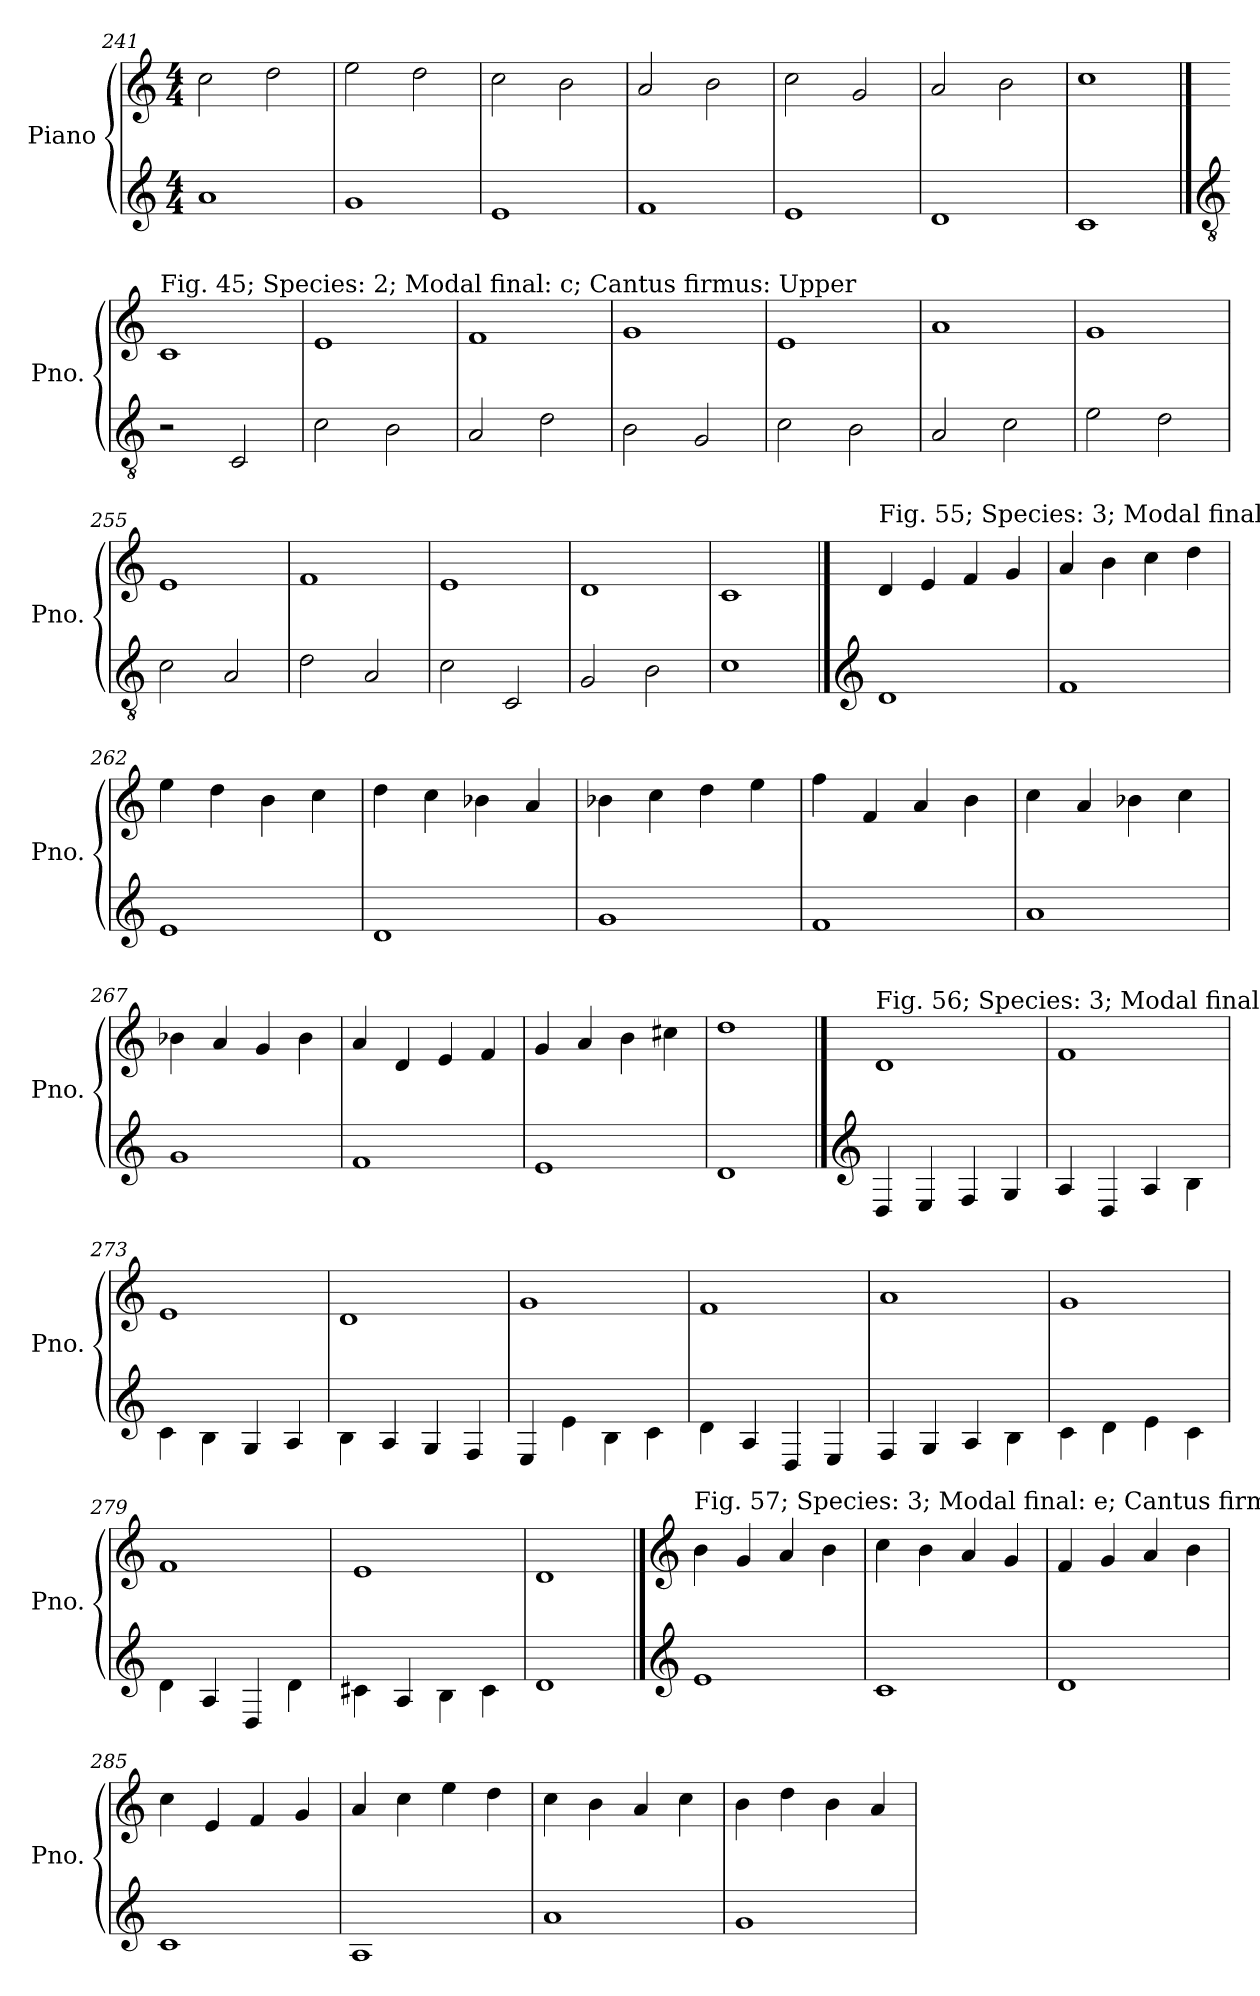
**kern	**kern
*part1	*part1
*staff2	*staff1
*I"Piano	*
*I'Pno.	*
*clefG2	*clefG2
*k[]	*k[]
*M4/4	*M4/4
=241	=241
1a	2cc\
.	2dd\
=242	=242
1g	2ee\
.	2dd\
=243	=243
1e	2cc\
.	2b\
=244	=244
1f	2a/
.	2b\
=245	=245
1e	2cc\
.	2g/
=246	=246
1d	2a/
.	2b\
=247	=247
1c	1cc
!!LO:LB:g=z
==248	==248
*clefGv2	*
!	!LO:TX:a:t=Fig. 45; Species&colon; 2; Modal final&colon; c; Cantus firmus&colon; Upper
2r	1c
2C/	.
=249	=249
2c\	1e
2B\	.
=250	=250
2A/	1f
2d\	.
=251	=251
2B\	1g
2G/	.
=252	=252
2c\	1e
2B\	.
=253	=253
2A/	1a
2c\	.
=254	=254
2e\	1g
2d\	.
=255	=255
2c\	1e
2A/	.
=256	=256
2d\	1f
2A/	.
=257	=257
2c\	1e
2C/	.
=258	=258
2G/	1d
2B\	.
=259	=259
1c	1c
!!LO:PB:g=z
==260	==260
*clefG2	*
!	!LO:TX:a:t=Fig. 55; Species&colon; 3; Modal final&colon; d; Cantus firmus&colon; Lower
1d	4d/
.	4e/
.	4f/
.	4g/
=261	=261
1f	4a/
.	4b\
.	4cc\
.	4dd\
=262	=262
1e	4ee\
.	4dd\
.	4b\
.	4cc\
=263	=263
1d	4dd\
.	4cc\
.	4b-X\
.	4a/
=264	=264
1g	4b-X\
.	4cc\
.	4dd\
.	4ee\
!!LO:LB:g=z
=265	=265
1f	4ff\
.	4f/
.	4a/
.	4b\
=266	=266
1a	4cc\
.	4a/
.	4b-X\
.	4cc\
=267	=267
1g	4b-X\
.	4a/
.	4g/
.	4b-\
=268	=268
1f	4a/
.	4d/
.	4e/
.	4f/
=269	=269
1e	4g/
.	4a/
.	4b\
.	4cc#X\
=270	=270
1d	1dd
!!LO:LB:g=z
==271	==271
*clefG2	*
!	!LO:TX:a:t=Fig. 56; Species&colon; 3; Modal final&colon; d; Cantus firmus&colon; Upper
4D/	1d
4E/	.
4F/	.
4G/	.
=272	=272
4A/	1f
4D/	.
4A/	.
4B\	.
=273	=273
4c\	1e
4B\	.
4G/	.
4A/	.
=274	=274
4B\	1d
4A/	.
4G/	.
4F/	.
=275	=275
4E/	1g
4e\	.
4B\	.
4c\	.
=276	=276
4d\	1f
4A/	.
4D/	.
4E/	.
!!LO:LB:g=z
=277	=277
4F/	1a
4G/	.
4A/	.
4B\	.
=278	=278
4c\	1g
4d\	.
4e\	.
4c\	.
=279	=279
4d\	1f
4A/	.
4D/	.
4d\	.
=280	=280
4c#X\	1e
4A/	.
4B\	.
4c#\	.
=281	=281
1d	1d
!!LO:LB:g=z
==282	==282
*clefG2	*clefG2
!	!LO:TX:a:t=Fig. 57; Species&colon; 3; Modal final&colon; e; Cantus firmus&colon; Lower
1e	4b\
.	4g/
.	4a/
.	4b\
=283	=283
1c	4cc\
.	4b\
.	4a/
.	4g/
=284	=284
1d	4f/
.	4g/
.	4a/
.	4b\
=285	=285
1c	4cc\
.	4e/
.	4f/
.	4g/
=286	=286
1A	4a/
.	4cc\
.	4ee\
.	4dd\
!!LO:LB:g=z
=287	=287
1a	4cc\
.	4b\
.	4a/
.	4cc\
=288	=288
1g	4b\
.	4dd\
.	4b\
.	4a/
=	=
*-	*-
